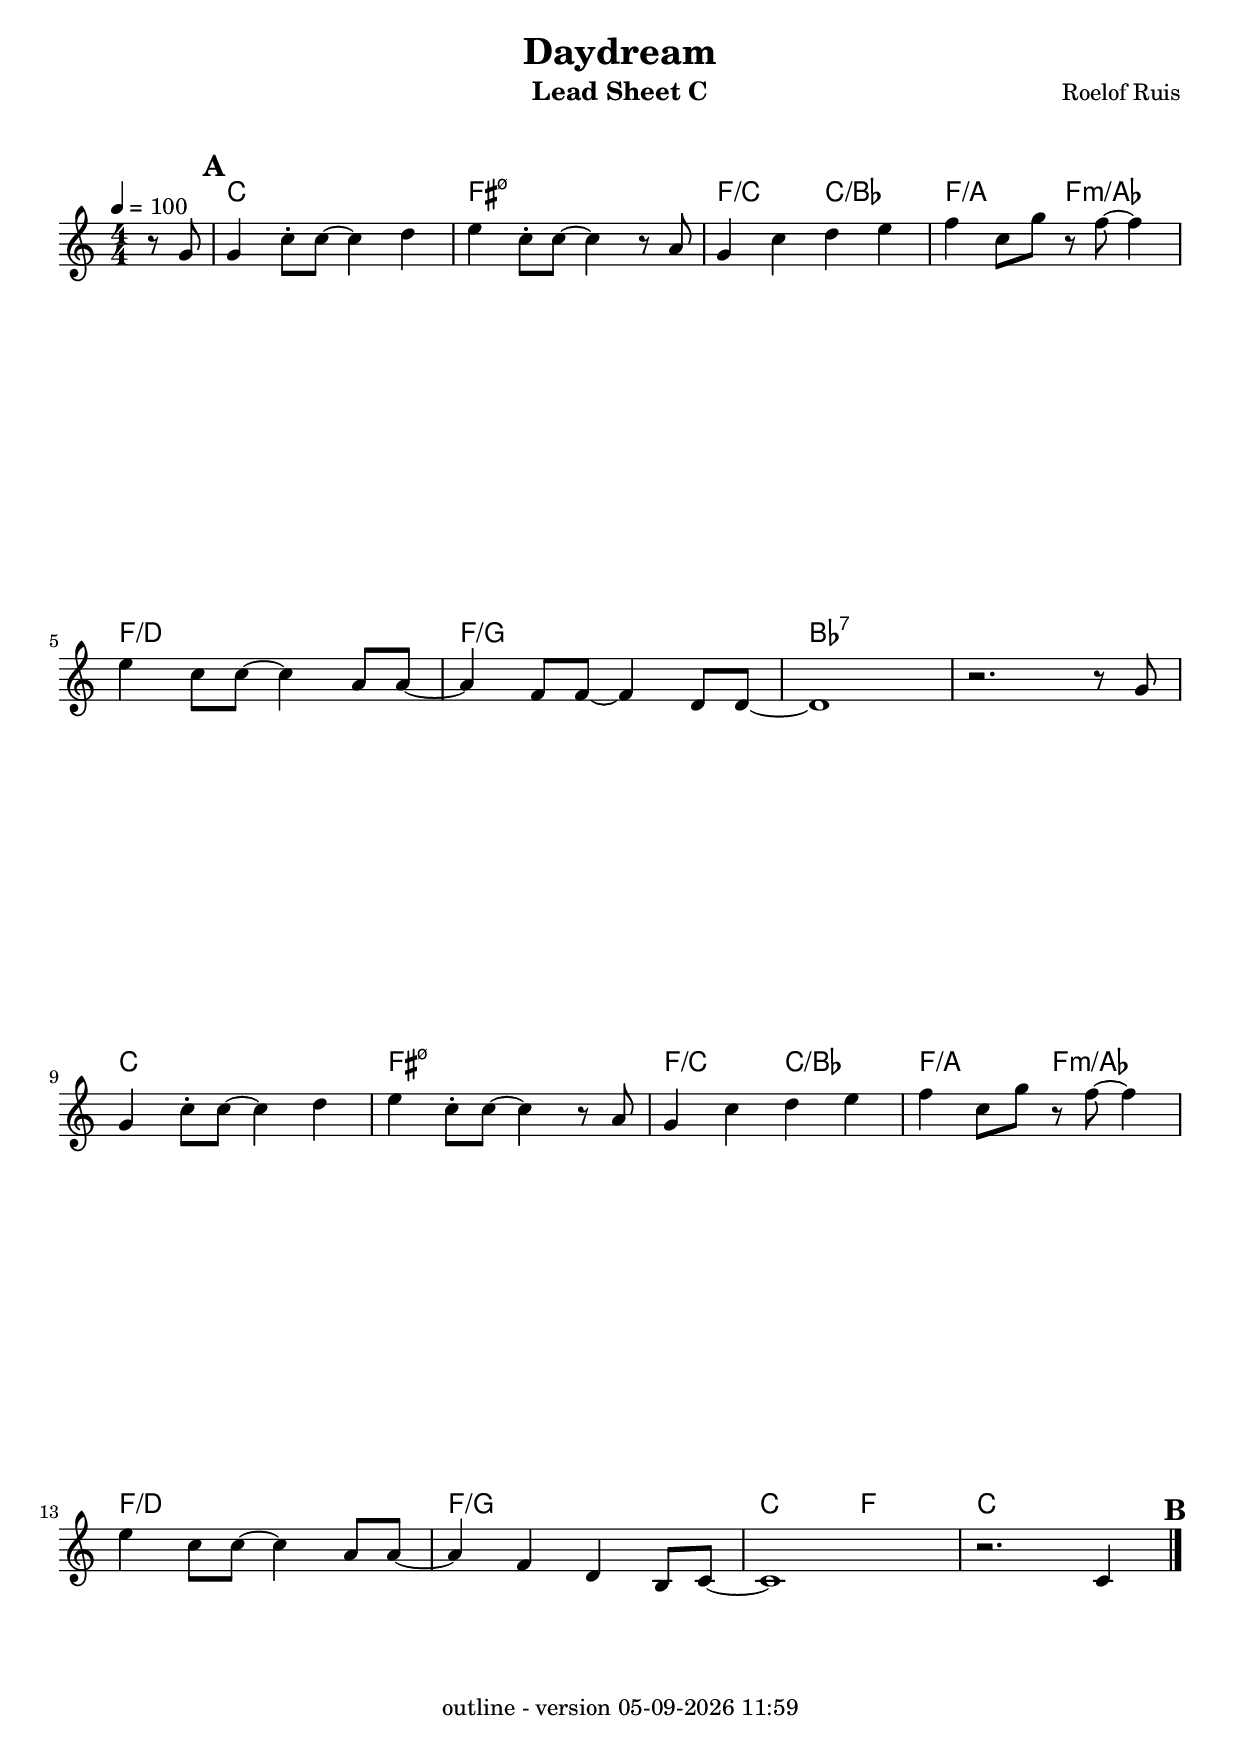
\version "2.24"
% -*- output: ./;

\include "swing.ly"

globalOptions = {
  \compressEmptyMeasures
  \key c \major
  \numericTimeSignature
  \tempo 4=100
}

chordmusic = \chordmode {
  \set chordChanges = ##t
  
  \partial 4 s4 |
  c1 |
  fis:m7.5- |
  f2/c c/bes |
  f/a f:m/as |
  f1/d |
  f/g |
  bes1:7 |
  bes:7 |
  
  c1 |
  fis:m7.5- |
  f2/c c/bes |
  f/a f:m/as |
  f1/d |
  f/g |
  c2 f2 |
  c1 |
  
}

melody = \relative c'' {
  \globalOptions
  \clef treble
  
  \partial 4 r8 g8 |
  \mark \default
  g4 c8-. c8~ c4 d4 |
  e4 c8-. c8~ c4 r8 a8 |
  g4 c d e |
  f4 c8 g'8 r8 f8~ f4 |
  \break
  e4 c8 c8~ c4 a8 a8~ |
  a4 f8 f8~ f4 d8 d8~ |
  d1 |
  r2. r8 g8 |
  \break
  g4 c8-. c8~ c4 d4 |
  e4 c8-. c8~ c4 r8 a8 |
  g4 c d e |
  f4 c8 g'8 r8 f8~ f4 |
  \break
  e4 c8 c8~ c4 a8 a8~ |
  a4 f4 d4 b8 c8~ |
  c1 |
  r2. c4 |
  \break
  
  \mark \default

  \bar "|."
}

% --- BOOKS --- %
title = "Daydream"
bookname = "daydream"
composer = "Roelof Ruis"
date = #(strftime "%d-%m-%Y %H:%M" (localtime (current-time)))
docVersion = #(string-append "outline - version " date)

BookLeadSheetC = \book {
  \bookOutputName #(string-append bookname "_LeadSheetC")
  \paper {
    indent = 0.0
    ragged-last-bottom = ##f
    print-all-headers = ##f
    max-systems-per-page = 12
  }
  
  \header {
    title = \title
    composer = \composer
    instrument = "Lead Sheet C"
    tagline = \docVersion
  }

  \score {
    <<
      \new ChordNames { \chordmusic }
      \new Staff {  \melody }
    >>
  }
}

Midi = \score {
  \bookOutputName #(string-append bookname "-ensemble")
  <<
    \new ChordNames = "harmony" { 
      \set Staff.midiInstrument = "electric grand"
      \set Staff.midiMinimumVolume = 0.7
      \set Staff.midiMaximumVolume = 0.7
      \unfoldRepeats { \chordmusic }
    }
    \new Staff = "melody" {
      \set Staff.midiInstrument = "tenor sax"
      \set Staff.midiMinimumVolume = 0.6
      \set Staff.midiMaximumVolume = 0.9
      \transpose c c, { \unfoldRepeats \tripletFeel 8 \melody }
    }
  >>
  
  \midi { }
}


\Midi
\BookLeadSheetC